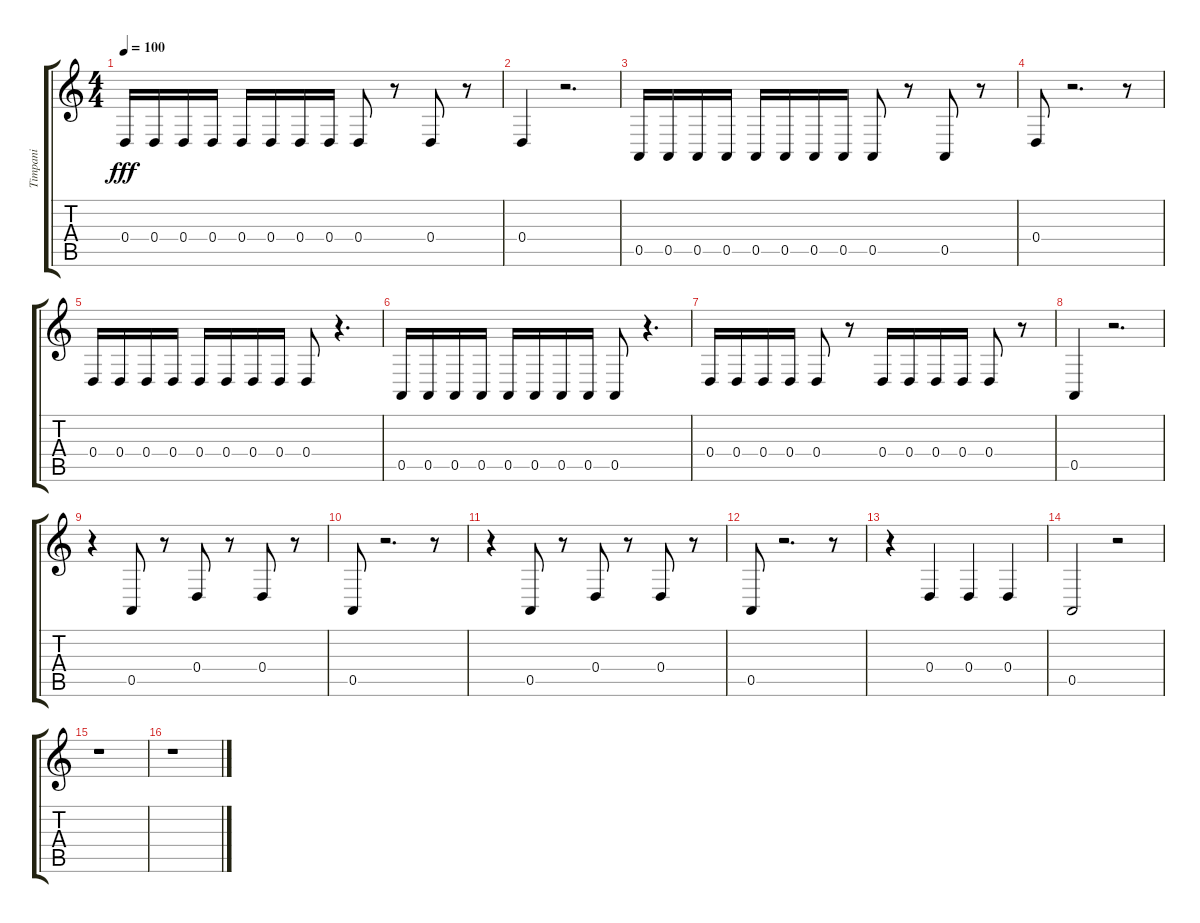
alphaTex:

\track ("Timpani" "Timpani") {instrument timpani}
\staff {score tabs}
\tuning (E4 B3 G3 D3 A2 E2) {hide}
\ts (4 4)
\tempo 100
\clef g2
\ks c
0.4.16{dy fff} 0.4.16 0.4.16 0.4.16 0.4.16 0.4.16 0.4.16 0.4.16 0.4.8 r.8 0.4.8 r.8 |
0.4.4 r.2{d} |
0.5.16 0.5.16 0.5.16 0.5.16 0.5.16 0.5.16 0.5.16 0.5.16 0.5.8 r.8 0.5.8 r.8 |
0.4.8 r.2{d} r.8 |
0.4.16 0.4.16 0.4.16 0.4.16 0.4.16 0.4.16 0.4.16 0.4.16 0.4.8 r.4{d} |
0.5.16 0.5.16 0.5.16 0.5.16 0.5.16 0.5.16 0.5.16 0.5.16 0.5.8 r.4{d} |
0.4.16 0.4.16 0.4.16 0.4.16 0.4.8 r.8 0.4.16 0.4.16 0.4.16 0.4.16 0.4.8 r.8 |
0.5.4 r.2{d} |
r.4 0.5.8 r.8 0.4.8 r.8 0.4.8 r.8 |
0.5.8 r.2{d} r.8 |
r.4 0.5.8 r.8 0.4.8 r.8 0.4.8 r.8 |
0.5.8 r.2{d} r.8 |
r.4 0.4.4 0.4.4 0.4.4 |
0.5.2 r.2 |
r.1 |
r.1
